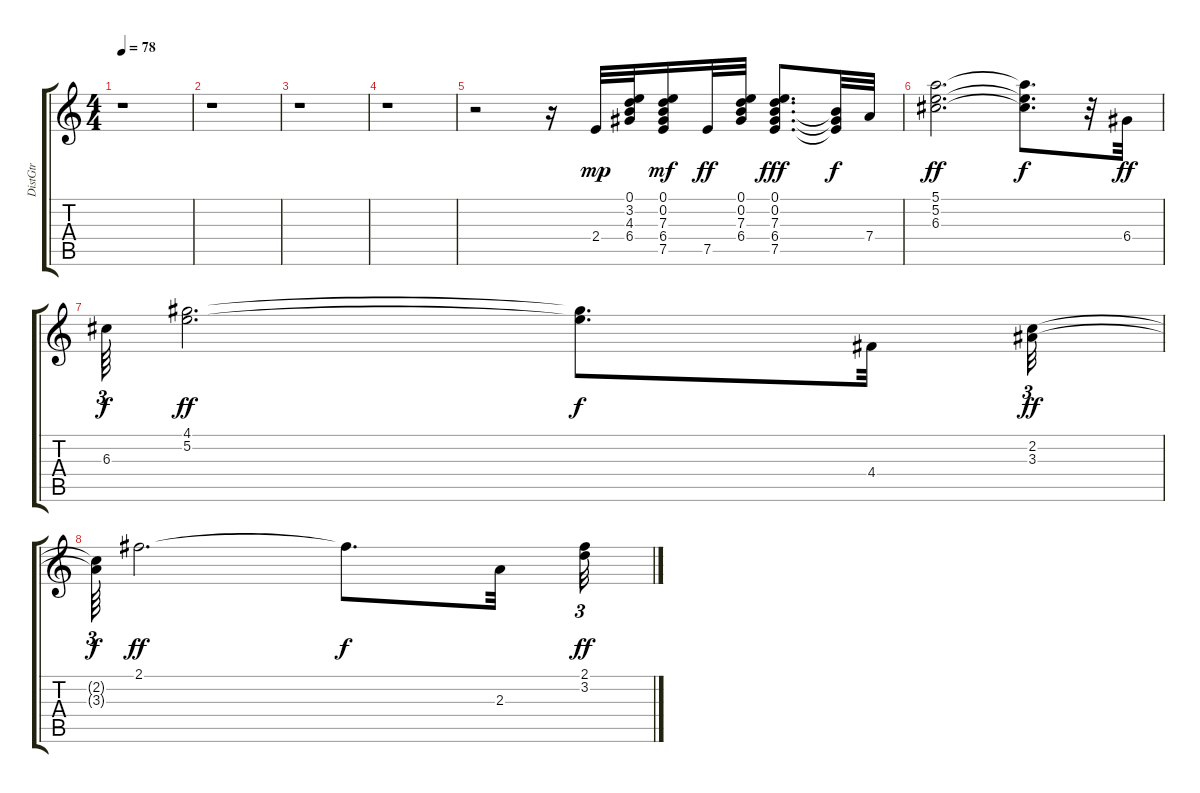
\track ("DistGtr" "DistGtr") {instrument distortionguitar}
\staff {score tabs}
\tuning (E4 B3 G3 D3 A2 E2) {hide}
\ts (4 4)
\tempo 78
\clef g2
\ks c
r.1{dy mp} |
r.1 |
r.1 |
r.1 |
r.2 r.16 2.4.32 (0.1 3.2 4.3 6.4).32 (0.1 0.2 7.3 6.4 7.5).16{dy mf} 7.5.32{dy ff} (0.1 0.2 7.3 6.4).32 (0.1 0.2 7.3 6.4 7.5).8{d dy fff} (0.2{t} 6.4{t} 7.5{t}).32{dy f} 7.4.32 |
(5.1 5.2 6.3).2{d dy ff} (5.1{t} 5.2{t} 6.3{t}).8{d dy f} r.32 6.4.32{dy ff} |
6.3.64{tu (3 2) dy f} (4.1 5.2).2{d dy ff} (4.1{t} 5.2{t}).8{d dy f} 4.4.32 (2.2 3.3).32{tu (3 2) dy ff} |
(2.2{t} 3.3{t}).64{tu (3 2) dy f} 2.1.2{d dy ff} 2.1{t}.8{d dy f} 2.3.32 (2.1 3.2).32{tu (3 2) dy ff}
